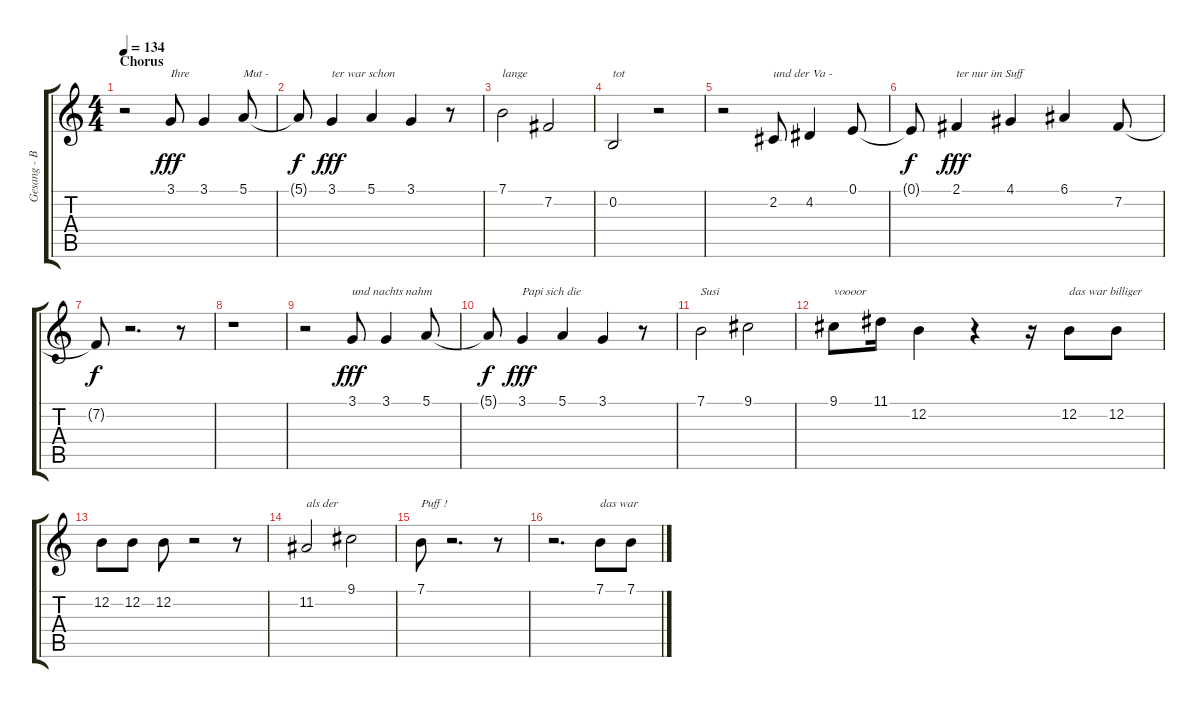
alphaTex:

\track ("Gesang - Bela B." "Gesang - B") {instrument lead8bassandlead}
\staff {score tabs}
\tuning (E4 B3 G3 D3 A2 E2) {hide}
\ts (4 4)
\section ("" "Chorus")
\tempo 134
\clef g2
\ks c
r.2{dy f} 3.1.8{txt "Ihre" dy fff} 3.1.4 5.1.8{txt "Mut -"} |
5.1{t}.8{dy f} 3.1.4{txt "ter war schon" dy fff} 5.1.4 3.1.4 r.8 |
7.1.2{txt "lange"} 7.2.2 |
0.2.2{txt "tot"} r.2 |
r.2 2.2.8{txt "und der Va -"} 4.2.4 0.1.8 |
0.1{t}.8{dy f} 2.1.4{txt "ter nur im Suff" dy fff} 4.1.4 6.1.4 7.2.8 |
7.2{t}.8{dy f} r.2{d} r.8 |
r.1 |
r.2 3.1.8{txt "und nachts nahm" dy fff} 3.1.4 5.1.8 |
5.1{t}.8{dy f} 3.1.4{txt "Papi sich die" dy fff} 5.1.4 3.1.4 r.8 |
7.1.2{txt "Susi"} 9.1.2 |
9.1.8{txt "voooor"} 11.1.16 12.2.4 r.4 r.16 12.2.8{txt "das war billiger"} 12.2.8 |
12.2.8 12.2.8 12.2.8 r.2 r.8 |
11.2.2{txt "als der"} 9.1.2 |
7.1.8{txt "Puff !"} r.2{d} r.8 |
r.2{d} 7.1.8{txt "das war"} 7.1.8
